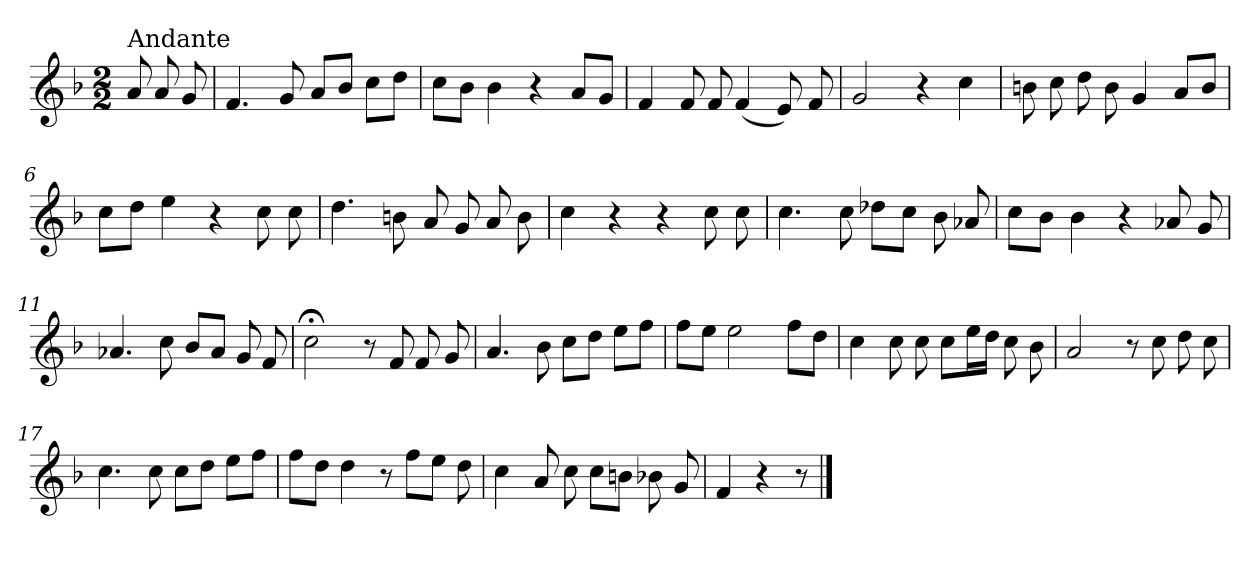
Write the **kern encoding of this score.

**kern
*part1
*staff1
*clefG2
*k[b-]
*F:
*M2/2
=
!LO:TX:a:t=Andante
8a/
8a/
8g/
=1
4.f/
8g/
8a/L
8b-/J
8cc\L
8dd\J
=2
8cc\L
8b-\J
4b-\
4r
8a/L
8g/J
=3
4f/
8f/
8f/
(<4f/
8e/)
8f/
=4
2g/
4r
4cc\
!!LO:LB:g=z
=5
8bn\
8cc\
8dd\
8b\
4g/
8a/L
8b/J
=6
8cc\L
8dd\J
4ee\
4r
8cc\
8cc\
=7
4.dd\
8bn\
8a/
8g/
8a/
8b\
=8
4cc\
4r
4r
8cc\
8cc\
=9
4.cc\
8cc\
8dd-X\L
8cc\J
8b-\
8a-X/
!!LO:LB:g=z
=10
8cc\L
8b-\J
4b-\
4r
8a-X/
8g/
=11
4.a-X/
8cc\
8b-/L
8a-/J
8g/
8f/
=12
2cc;<\
8r
8f/
8f/
8g/
=13
4.a/
8b-\
8cc\L
8dd\J
8ee\L
8ff\J
=14
8ff\L
8ee\J
2ee\
8ff\L
8dd\J
!!LO:LB:g=z
=15
4cc\
8cc\
8cc\
8cc\L
16ee\L
16dd\JJ
8cc\
8b-\
=16
2a/
8r
8cc\
8dd\
8cc\
=17
4.cc\
8cc\
8cc\L
8dd\J
8ee\L
8ff\J
=18
8ff\L
8dd\J
4dd\
8r
8ff\L
8ee\J
8dd\
=19
4cc\
8a/
8cc\
8cc\L
8bn\J
8b-X\
8g/
!!LO:LB:g=z
=20
4f/
4r
8r
==
*-
